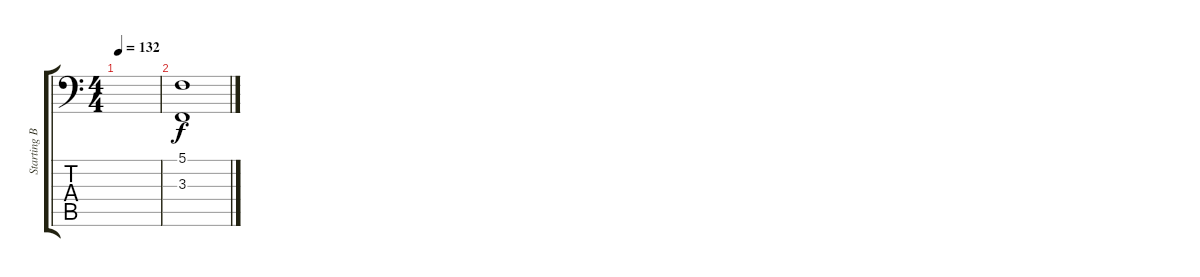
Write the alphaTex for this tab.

\track ("Starting Bass (2nd Bass)" "Starting B") {instrument acousticgrandpiano}
\staff {score tabs}
\tuning (C3 C0 D2 A1 E1 F1) {hide}
\ts (4 4)
\tempo 132
\clef f4
\ks c
|
(5.1 3.3).1
